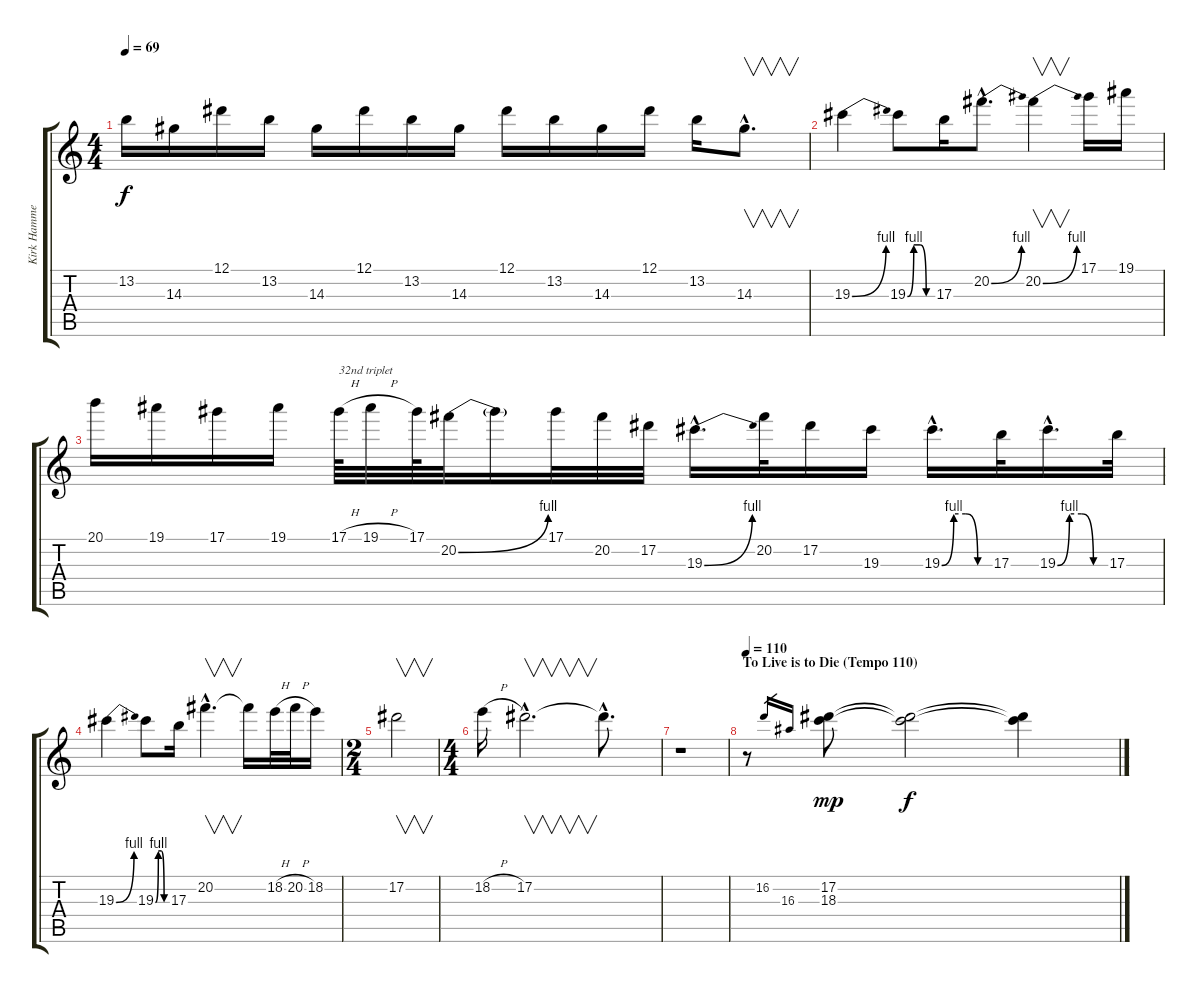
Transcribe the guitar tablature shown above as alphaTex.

\track ("Kirk Hammett (Distortion Guitar)" "Kirk Hamme") {instrument overdrivenguitar}
\staff {score tabs}
\tuning (Eb4 Bb3 Gb3 Db3 Ab2 Eb2) {hide}
\ts (4 4)
\tempo 69
\clef g2
\ks c
13.2.16{dy f} 14.3.16 12.1.16 13.2.16 14.3.16 12.1.16 13.2.16 14.3.16 12.1.16 13.2.16 14.3.16 12.1.16 13.2.16 14.3{hac}.8{v d} |
19.3{be (bend 0 0 60 4)}.4 19.3{be (custom 0 0 15 4 30 4 45 0 60 0)}.8 17.3.16 20.2{be (bend 0 0 60 4) hac}.8{d} 20.2{be (bend 0 0 60 4)}.4{v} 17.1.16 19.1.16 |
20.1.16 19.1.16 17.1.16 19.1.16 17.1{h}.64{txt "32nd triplet"} 19.1{h}.32 17.1.64 20.2{be (bend 0 0 60 4)}.32 20.2{t}.16 17.1.32 20.2.32 17.2.32 19.3{be (bend 0 0 60 4) hac}.16{d} 20.2.32 17.2.16 19.3.16 19.3{be (custom 0 0 15 4 30 4 45 0 60 0) hac}.16{d} 17.3.32 19.3{be (custom 0 0 15 4 30 4 45 0 60 0) hac}.16{d} 17.3.32 |
19.3{be (bend 0 0 60 4)}.4 19.3{be (custom 0 0 15 4 30 4 45 0 60 0)}.8 17.3.16 20.2{hac}.4{v d} 20.2{t}.16 18.2{h}.32 20.2{h}.32 18.2.16 |
\ts (2 4)
17.2.2{v} |
\ts (4 4)
18.2{h}.16 17.2{hac}.2{v d} 17.2{hac t}.8{d} |
r.1 |
\section ("" "To Live is to Die (Tempo 110)")
\tempo 110
r.8 16.2.16{gr} 16.3.16{gr} (17.2 18.3).8{dy mp} (17.2{t} 18.3{t}).2{dy f} (17.2{t} 18.3{t}).4
